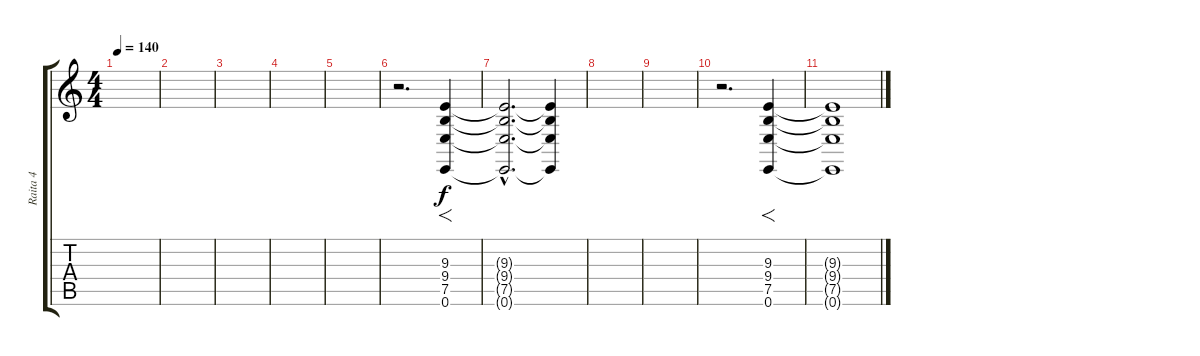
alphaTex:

\track ("Raita 4" "Raita 4") {instrument gunshot}
\staff {score tabs}
\tuning (E4 B3 G3 D3 A2 E2) {hide}
\ts (4 4)
\tempo 140
\clef g2
\ks c
|
|
|
|
|
r.2{d} (9.3 9.4 7.5 0.6).4{f} |
(9.3{hac t} 9.4{hac t} 7.5{hac t} 0.6{hac t}).2{d} (9.3{t} 9.4{t} 7.5{t} 0.6{t}).4 |
|
|
r.2{d} (9.3 9.4 7.5 0.6).4{f} |
(9.3{t} 9.4{t} 7.5{t} 0.6{t}).1
